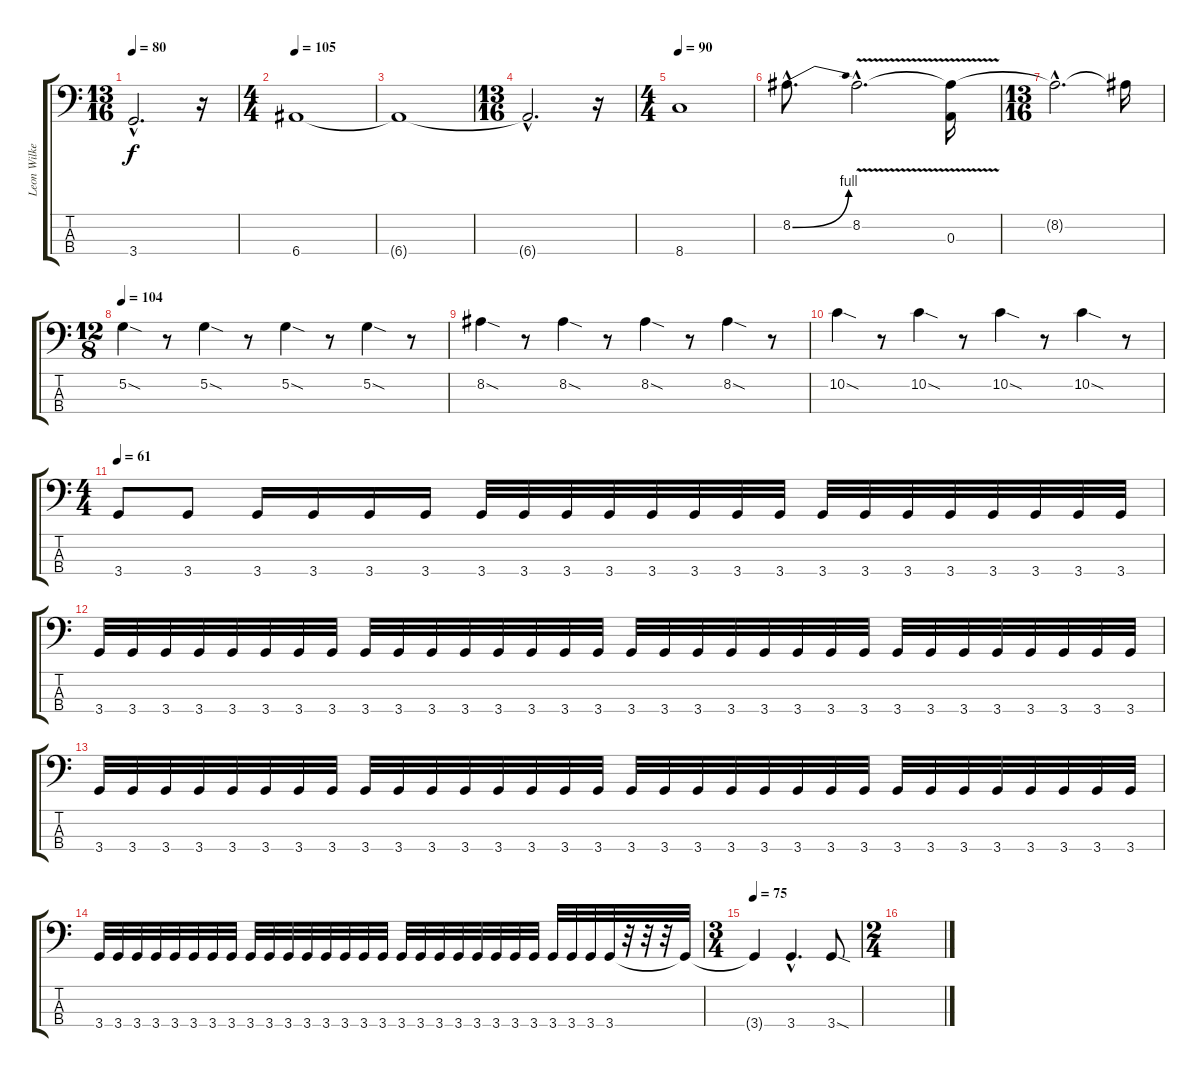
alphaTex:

\track ("Leon Wilkeson (Bass Guitar)" "Leon Wilke") {instrument electricbassfinger}
\staff {score tabs}
\tuning (G2 D2 A1 E1) {hide}
\ts (13 16)
\tempo 80
\clef f4
\ks c
3.4{hac t}.2{d dy f} r.16 |
\ts (4 4)
\tempo 105
6.4.1 |
6.4{t}.1 |
\ts (13 16)
6.4{hac t}.2{d} r.16 |
\ts (4 4)
\tempo 90
8.4.1 |
8.2{be (bend 0 0 60 4) hac}.8{d} 8.2{v hac}.2{d} (8.2{t} 0.3).16 |
\ts (13 16)
8.2{hac t}.2{d} 8.2{t}.16 |
\ts (12 8)
\tempo 104
5.2{sod}.4 r.8 5.2{sod}.4 r.8 5.2{sod}.4 r.8 5.2{sod}.4 r.8 |
8.2{sod}.4 r.8 8.2{sod}.4 r.8 8.2{sod}.4 r.8 8.2{sod}.4 r.8 |
10.2{sod}.4 r.8 10.2{sod}.4 r.8 10.2{sod}.4 r.8 10.2{sod}.4 r.8 |
\ts (4 4)
\tempo 61
3.4.8 3.4.8 3.4.16 3.4.16 3.4.16 3.4.16 3.4.32 3.4.32 3.4.32 3.4.32 3.4.32 3.4.32 3.4.32 3.4.32 3.4.32 3.4.32 3.4.32 3.4.32 3.4.32 3.4.32 3.4.32 3.4.32 |
3.4.32 3.4.32 3.4.32 3.4.32 3.4.32 3.4.32 3.4.32 3.4.32 3.4.32 3.4.32 3.4.32 3.4.32 3.4.32 3.4.32 3.4.32 3.4.32 3.4.32 3.4.32 3.4.32 3.4.32 3.4.32 3.4.32 3.4.32 3.4.32 3.4.32 3.4.32 3.4.32 3.4.32 3.4.32 3.4.32 3.4.32 3.4.32 |
3.4.32 3.4.32 3.4.32 3.4.32 3.4.32 3.4.32 3.4.32 3.4.32 3.4.32 3.4.32 3.4.32 3.4.32 3.4.32 3.4.32 3.4.32 3.4.32 3.4.32 3.4.32 3.4.32 3.4.32 3.4.32 3.4.32 3.4.32 3.4.32 3.4.32 3.4.32 3.4.32 3.4.32 3.4.32 3.4.32 3.4.32 3.4.32 |
3.4.32 3.4.32 3.4.32 3.4.32 3.4.32 3.4.32 3.4.32 3.4.32 3.4.32 3.4.32 3.4.32 3.4.32 3.4.32 3.4.32 3.4.32 3.4.32 3.4.32 3.4.32 3.4.32 3.4.32 3.4.32 3.4.32 3.4.32 3.4.32 3.4.32 3.4.32 3.4.32 3.4.32 r.32 r.32 r.32 3.4{t}.32 |
\ts (3 4)
\tempo 75
3.4{t}.4 3.4{hac}.4{d} 3.4{sod}.8 |
\ts (2 4)
